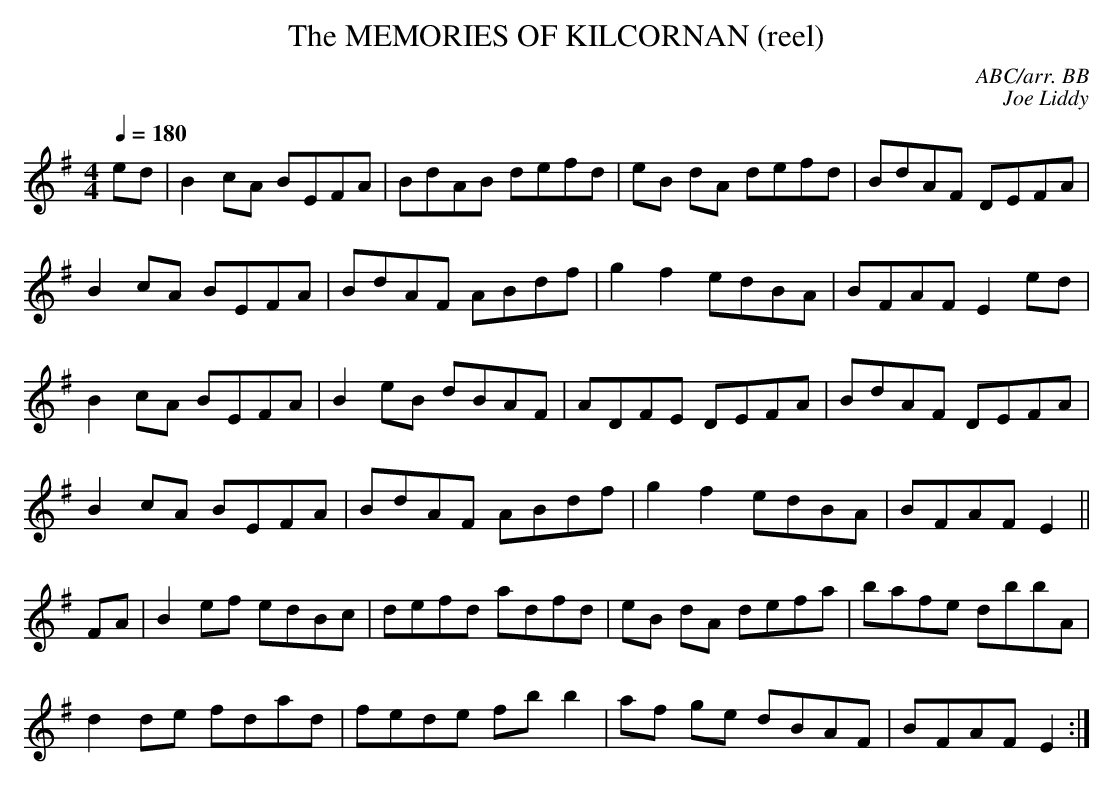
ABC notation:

X:1
T:MEMORIES OF KILCORNAN (reel), The
C:ABC/arr. BB
C:Joe Liddy
Q:1/4=180
M:4/4
L:1/8
K:Em
ed|B2 cA BEFA|BdAB defd|eB dA defd|BdAF DEFA |
B2 cA BEFA|BdAF ABdf|g2f2 edBA|BFAF E2 ed |
B2 cA BEFA|B2eB dBAF|ADFE DEFA|BdAF DEFA |
B2 cA BEFA|BdAF ABdf|g2f2 edBA|BFAF E2 ||
FA|B2 ef edBc|defd adfd|eB dA defa|bafe dbbA |
d2de fdad|fede fbb2|af ge dBAF|BFAF E2 :|
